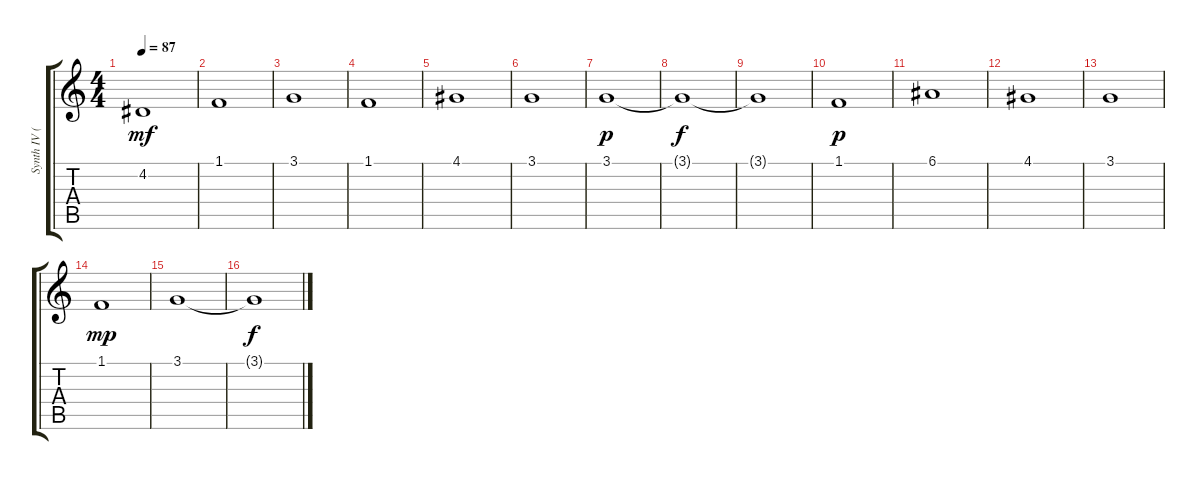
\track ("Synth IV (Banks)" "Synth IV (") {instrument synthstrings2}
\staff {score tabs}
\tuning (E4 B3 G3 D3 A2 E2) {hide}
\ts (4 4)
\tempo 87
\clef g2
\ks c
4.2.1{dy mf} |
1.1.1 |
3.1.1 |
1.1.1 |
4.1.1 |
3.1.1 |
3.1.1{dy p} |
3.1{t}.1{dy f} |
3.1{t}.1 |
1.1.1{dy p} |
6.1.1 |
4.1.1 |
3.1.1 |
1.1.1{dy mp} |
3.1.1 |
3.1{t}.1{dy f}
